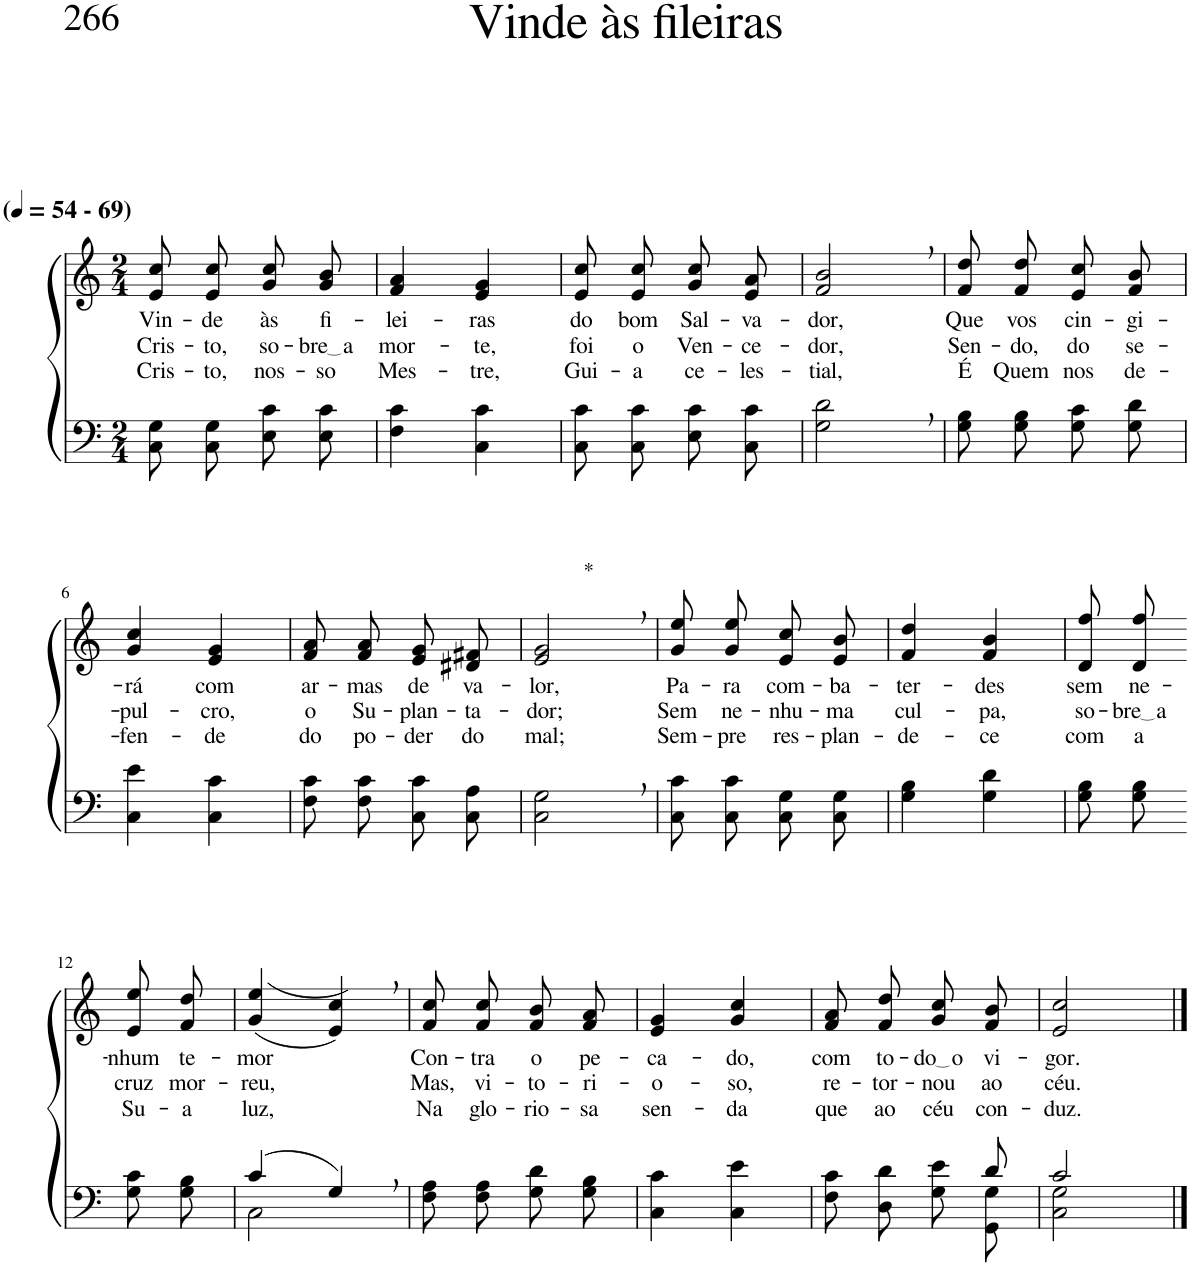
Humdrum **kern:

**kern	**kern	**text	**text	**text
*part2	*part1	*part1	*part1	*part1
*staff2	*staff1	*staff1	*staff1	*staff1
*I"Parte III e IV	*I"Parte I e II	*	*	*
*clefF4	*clefG2	*	*	*
*Trd1c2	*Trd1c2	*	*	*
*k[]	*k[]	*	*	*
*M2/4	*M2/4	*	*	*
*MM54	*MM54	*	*	*
=1	=1	=1	=1	=1
!	!LO:TX:a:B:t=(	!	!	!
!	!LO:TX:a:B:t=- 69)	!	!	!
!	!	!LO:LY:b	!LO:LY:b	!LO:LY:b
8C\ 8G\L	8e/ 8cc/L	Vin-	Cris-	Cris-
!	!	!LO:LY:b	!LO:LY:b	!LO:LY:b
8C\ 8G\J	8e/ 8cc/J	-de	-to,	-to,
!	!	!LO:LY:b	!LO:LY:b	!LO:LY:b
8E\ 8c\L	8g/ 8cc/L	às	so-	nos-
!	!	!LO:LY:b	!LO:LY:b	!LO:LY:b
8E\ 8c\J	8g/ 8b/J	fi-	bre a	-so
=2	=2	=2	=2	=2
!	!	!LO:LY:b	!LO:LY:b	!LO:LY:b
4F\ 4c\	4f/ 4a/	-lei-	mor-	Mes-
!	!	!LO:LY:b	!LO:LY:b	!LO:LY:b
4C\ 4c\	4e/ 4g/	-ras	-te,	-tre,
=3	=3	=3	=3	=3
!	!	!LO:LY:b	!LO:LY:b	!LO:LY:b
8C\ 8c\L	8e/ 8cc/L	do	foi	Gui-
!	!	!LO:LY:b	!LO:LY:b	!LO:LY:b
8C\ 8c\J	8e/ 8cc/J	bom	o	-a
!	!	!LO:LY:b	!LO:LY:b	!LO:LY:b
8E\ 8c\L	8g/ 8cc/L	Sal-	Ven-	ce-
!	!	!LO:LY:b	!LO:LY:b	!LO:LY:b
8C\ 8c\J	8e/ 8a/J	-va-	-ce-	-les-
=4	=4	=4	=4	=4
!	!	!LO:LY:b	!LO:LY:b	!LO:LY:b
2G\, 2d\,	2f/, 2b/,	-dor,	-dor,	-tial,
=5	=5	=5	=5	=5
!	!	!LO:LY:b	!LO:LY:b	!LO:LY:b
8G\ 8B\L	8f/ 8dd/L	Que	Sen-	É
!	!	!LO:LY:b	!LO:LY:b	!LO:LY:b
8G\ 8B\J	8f/ 8dd/J	vos	-do,	Quem
!	!	!LO:LY:b	!LO:LY:b	!LO:LY:b
8G\ 8c\L	8e/ 8cc/L	cin-	do	nos
!	!	!LO:LY:b	!LO:LY:b	!LO:LY:b
8G\ 8d\J	8f/ 8b/J	-gi-	se-	de-
!!LO:LB:g=z
=6	=6	=6	=6	=6
!	!	!LO:LY:b	!LO:LY:b	!LO:LY:b
4C\ 4e\	4g/ 4cc/	-rá	-pul-	-fen-
!	!	!LO:LY:b	!LO:LY:b	!LO:LY:b
4C\ 4c\	4e/ 4g/	com	-cro,	-de
=7	=7	=7	=7	=7
!	!	!LO:LY:b	!LO:LY:b	!LO:LY:b
8F\ 8c\L	8f/ 8a/L	ar-	o	do
!	!	!LO:LY:b	!LO:LY:b	!LO:LY:b
8F\ 8c\J	8f/ 8a/J	-mas	Su-	po-
!	!	!LO:LY:b	!LO:LY:b	!LO:LY:b
8C\ 8c\L	8e/ 8g/L	de	-plan-	-der
!	!	!LO:LY:b	!LO:LY:b	!LO:LY:b
8C\ 8A\J	8d#X/ 8f#X/J	va-	-ta-	do
=8	=8	=8	=8	=8
!	!LO:TX:a:t=*	!	!	!
!	!	!LO:LY:b	!LO:LY:b	!LO:LY:b
2C\, 2G\,	2e/, 2g/,	-lor,	-dor;	mal;
=9	=9	=9	=9	=9
!	!	!LO:LY:b	!LO:LY:b	!LO:LY:b
8C\ 8c\L	8g\ 8ee\L	Pa-	Sem	Sem-
!	!	!LO:LY:b	!LO:LY:b	!LO:LY:b
8C\ 8c\J	8g\ 8ee\J	-ra	ne-	-pre
!	!	!LO:LY:b	!LO:LY:b	!LO:LY:b
8C\ 8G\L	8e/ 8cc/L	com-	-nhu-	res-
!	!	!LO:LY:b	!LO:LY:b	!LO:LY:b
8C\ 8G\J	8e/ 8b/J	-ba-	-ma	-plan-
=10	=10	=10	=10	=10
!	!	!LO:LY:b	!LO:LY:b	!LO:LY:b
4G\ 4B\	4f/ 4dd/	-ter-	cul-	-de-
!	!	!LO:LY:b	!LO:LY:b	!LO:LY:b
4G\ 4d\	4f/ 4b/	-des	-pa,	-ce
=11	=11	=11	=11	=11
!	!	!LO:LY:b	!LO:LY:b	!LO:LY:b
8G\ 8B\L	8d/ 8ff/L	sem	so-	com
!	!	!LO:LY:b	!LO:LY:b	!LO:LY:b
8G\ 8B\J	8d/ 8ff/J	ne-	bre a	a
!!LO:LB:g=z
=12-	=12-	=12-	=12-	=12-
!	!	!LO:LY:b	!LO:LY:b	!LO:LY:b
8G\ 8c\L	8e/ 8ee/L	-nhum	cruz	Su-
!	!	!LO:LY:b	!LO:LY:b	!LO:LY:b
8G\ 8B\J	8f/ 8dd/J	te-	mor-	-a
=13	=13	=13	=13	=13
*^	*	*	*	*
!	!	!	!LO:LY:b	!LO:LY:b	!LO:LY:b
(4c/	2C\	((4g/ 4ee/	-mor	-reu,	luz,
4G,/)	.	4e/, 4cc/,))	.	.	.
*v	*v	*	*	*	*
=14	=14	=14	=14	=14
!	!	!LO:LY:b	!LO:LY:b	!LO:LY:b
8F\ 8A\L	8f/ 8cc/L	Con-	Mas,	Na
!	!	!LO:LY:b	!LO:LY:b	!LO:LY:b
8F\ 8A\J	8f/ 8cc/J	-tra	vi-	glo-
!	!	!LO:LY:b	!LO:LY:b	!LO:LY:b
8G\ 8d\L	8f/ 8b/L	o	-to-	-rio-
!	!	!LO:LY:b	!LO:LY:b	!LO:LY:b
8G\ 8B\J	8f/ 8a/J	pe-	-ri-	-sa
=15	=15	=15	=15	=15
!	!	!LO:LY:b	!LO:LY:b	!LO:LY:b
4C\ 4c\	4e/ 4g/	-ca-	-o-	sen-
!	!	!LO:LY:b	!LO:LY:b	!LO:LY:b
4C\ 4e\	4g/ 4cc/	-do,	-so,	-da
=16	=16	=16	=16	=16
*^	*	*	*	*
!	!	!	!LO:LY:b	!LO:LY:b	!LO:LY:b
4.ryy	8F\ 8c\L	8f/ 8a/L	com	re-	que
!	!	!	!LO:LY:b	!LO:LY:b	!LO:LY:b
.	8D\ 8d\J	8f/ 8dd/J	to-	-tor-	ao
!	!	!	!LO:LY:b	!LO:LY:b	!LO:LY:b
.	8G\ 8e\L	8g/ 8cc/L	do o	-nou	céu
!	!	!	!LO:LY:b	!LO:LY:b	!LO:LY:b
8d/	8GG\ 8G\J	8f/ 8b/J	vi-	ao	con-
=17	=17	=17	=17	=17	=17
!	!	!	!LO:LY:b	!LO:LY:b	!LO:LY:b
2c/	2C\ 2G\	2e/ 2cc/	-gor.	céu.	-duz.
*v	*v	*	*	*	*
==	==	==	==	==
*-	*-	*-	*-	*-
